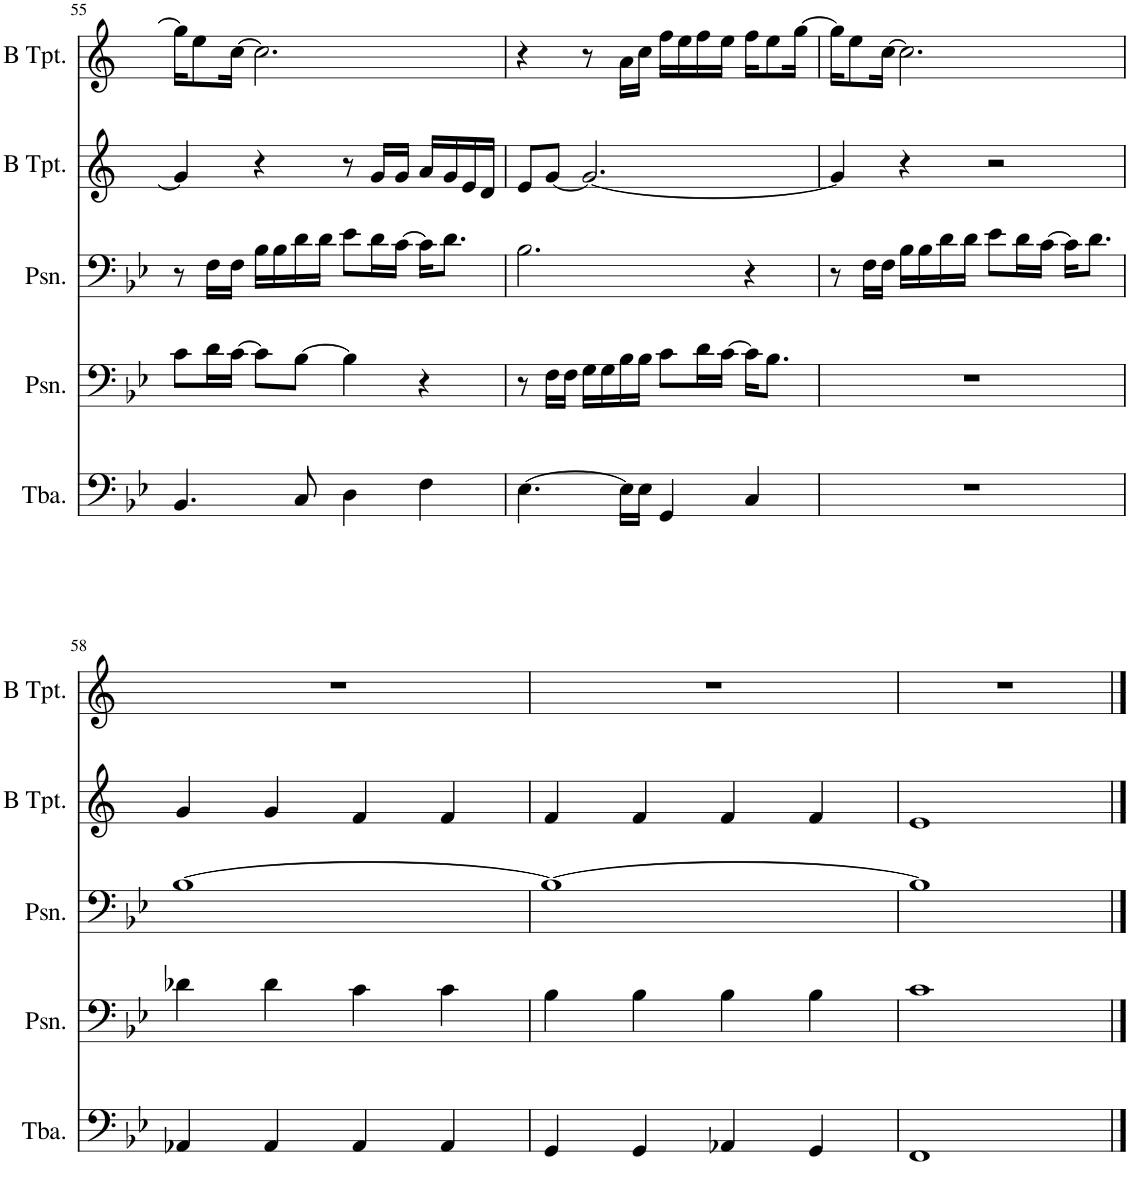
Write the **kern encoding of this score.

**kern	**kern	**kern	**kern	**kern
*part5	*part4	*part3	*part2	*part1
*staff5	*staff4	*staff3	*staff2	*staff1
*I"Tuba	*I"Posaune	*I"Posaune	*I"Trompete in B	*I"Trompete in B
*I'Tba.	*I'Psn.	*I'Psn.	*	*
!!LO:PB:g=z
*clefF4	*clefF4	*clefF4	*clefG2	*clefG2
*	*	*	*Trd1c2	*Trd1c2
*k[b-e-]	*k[b-e-]	*k[b-e-]	*k[]	*k[]
*M4/4	*M4/4	*M4/4	*M4/4	*M4/4
=55	=55	=55	=55	=55
4.BB-/	8c\L	8r	4g/]	16gg\KL]
.	.	.	.	8ee\
.	16d\L	16F\LL	.	.
.	[16c\JJ	16F\JJ	.	[16cc\Jk
.	8c\L]	16B-\LL	4r	2.cc\]
.	.	16B-\	.	.
8C/	[8B-\J	16d\	.	.
.	.	16d\JJ	.	.
4D\	4B-\]	8e-\L	8r	.
.	.	16d\L	16g/LL	.
.	.	[16c\JJ	16g/JJ	.
4F\	4r	16c\KL]	16a/LL	.
.	.	8.d\J	16g/	.
.	.	.	16e/	.
.	.	.	16d/JJ	.
=56	=56	=56	=56	=56
[4.E-\	8r	2.B-\	8e/L	4r
.	16F\LL	.	[8g/J	.
.	16F\JJ	.	.	.
.	16G\LL	.	2.g/_	8r
.	16G\	.	.	.
16E-\LL]	16B-\	.	.	16a\LL
16E-\JJ	16B-\JJ	.	.	16cc\JJ
4GG/	8c\L	.	.	16ff\LL
.	.	.	.	16ee\
.	16d\L	.	.	16ff\
.	[16c\JJ	.	.	16ee\JJ
4C/	16c\KL]	4r	.	16ff\KL
.	8.B-\J	.	.	8ee\
.	.	.	.	[16gg\Jk
=57	=57	=57	=57	=57
1r	1r	8r	4g/]	16gg\KL]
.	.	.	.	8ee\
.	.	16F\LL	.	.
.	.	16F\JJ	.	[16cc\Jk
.	.	16B-\LL	4r	2.cc\]
.	.	16B-\	.	.
.	.	16d\	.	.
.	.	16d\JJ	.	.
.	.	8e-\L	2r	.
.	.	16d\L	.	.
.	.	[16c\JJ	.	.
.	.	16c\KL]	.	.
.	.	8.d\J	.	.
!!LO:LB:g=z
=58	=58	=58	=58	=58
4AA-X/	4d-X\	[1B-	4g/	1r
4AA-/	4d-\	.	4g/	.
4AA-/	4c\	.	4f/	.
4AA-/	4c\	.	4f/	.
=59	=59	=59	=59	=59
4GG/	4B-\	1B-_	4f/	1r
4GG/	4B-\	.	4f/	.
4AA-X/	4B-\	.	4f/	.
4GG/	4B-\	.	4f/	.
=60	=60	=60	=60	=60
1FF	1c	1B-]	1e	1r
==	==	==	==	==
*-	*-	*-	*-	*-
